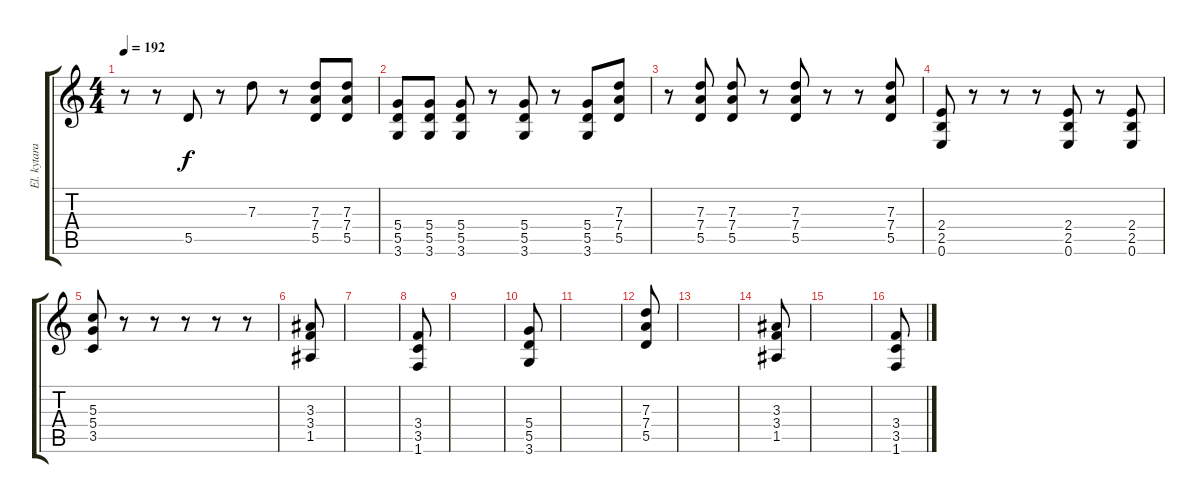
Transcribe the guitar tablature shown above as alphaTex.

\track ("El. kytara" "El. kytara") {instrument distortionguitar}
\staff {score tabs}
\tuning (E4 B3 G3 D3 A2 E2) {hide}
\ts (4 4)
\tempo 192
\clef g2
\ks c
r.8{dy f} r.8 5.5.8 r.8 7.3.8 r.8 (7.3 7.4 5.5).8 (7.3 7.4 5.5).8 |
(5.4 5.5 3.6).8 (5.4 5.5 3.6).8 (5.4 5.5 3.6).8 r.8 (5.4 5.5 3.6).8 r.8 (5.4 5.5 3.6).8 (7.3 7.4 5.5).8 |
r.8 (7.3 7.4 5.5).8 (7.3 7.4 5.5).8 r.8 (7.3 7.4 5.5).8 r.8 r.8 (7.3 7.4 5.5).8 |
(2.4 2.5 0.6).8 r.8 r.8 r.8 (2.4 2.5 0.6).8 r.8 (2.4 2.5 0.6).8 |
(5.3 5.4 3.5).8 r.8 r.8 r.8 r.8 r.8 |
(3.3 3.4 1.5).8 |
|
(3.4 3.5 1.6).8 |
|
(5.4 5.5 3.6).8 |
|
(7.3 7.4 5.5).8 |
|
(3.3 3.4 1.5).8 |
|
(3.4 3.5 1.6).8
